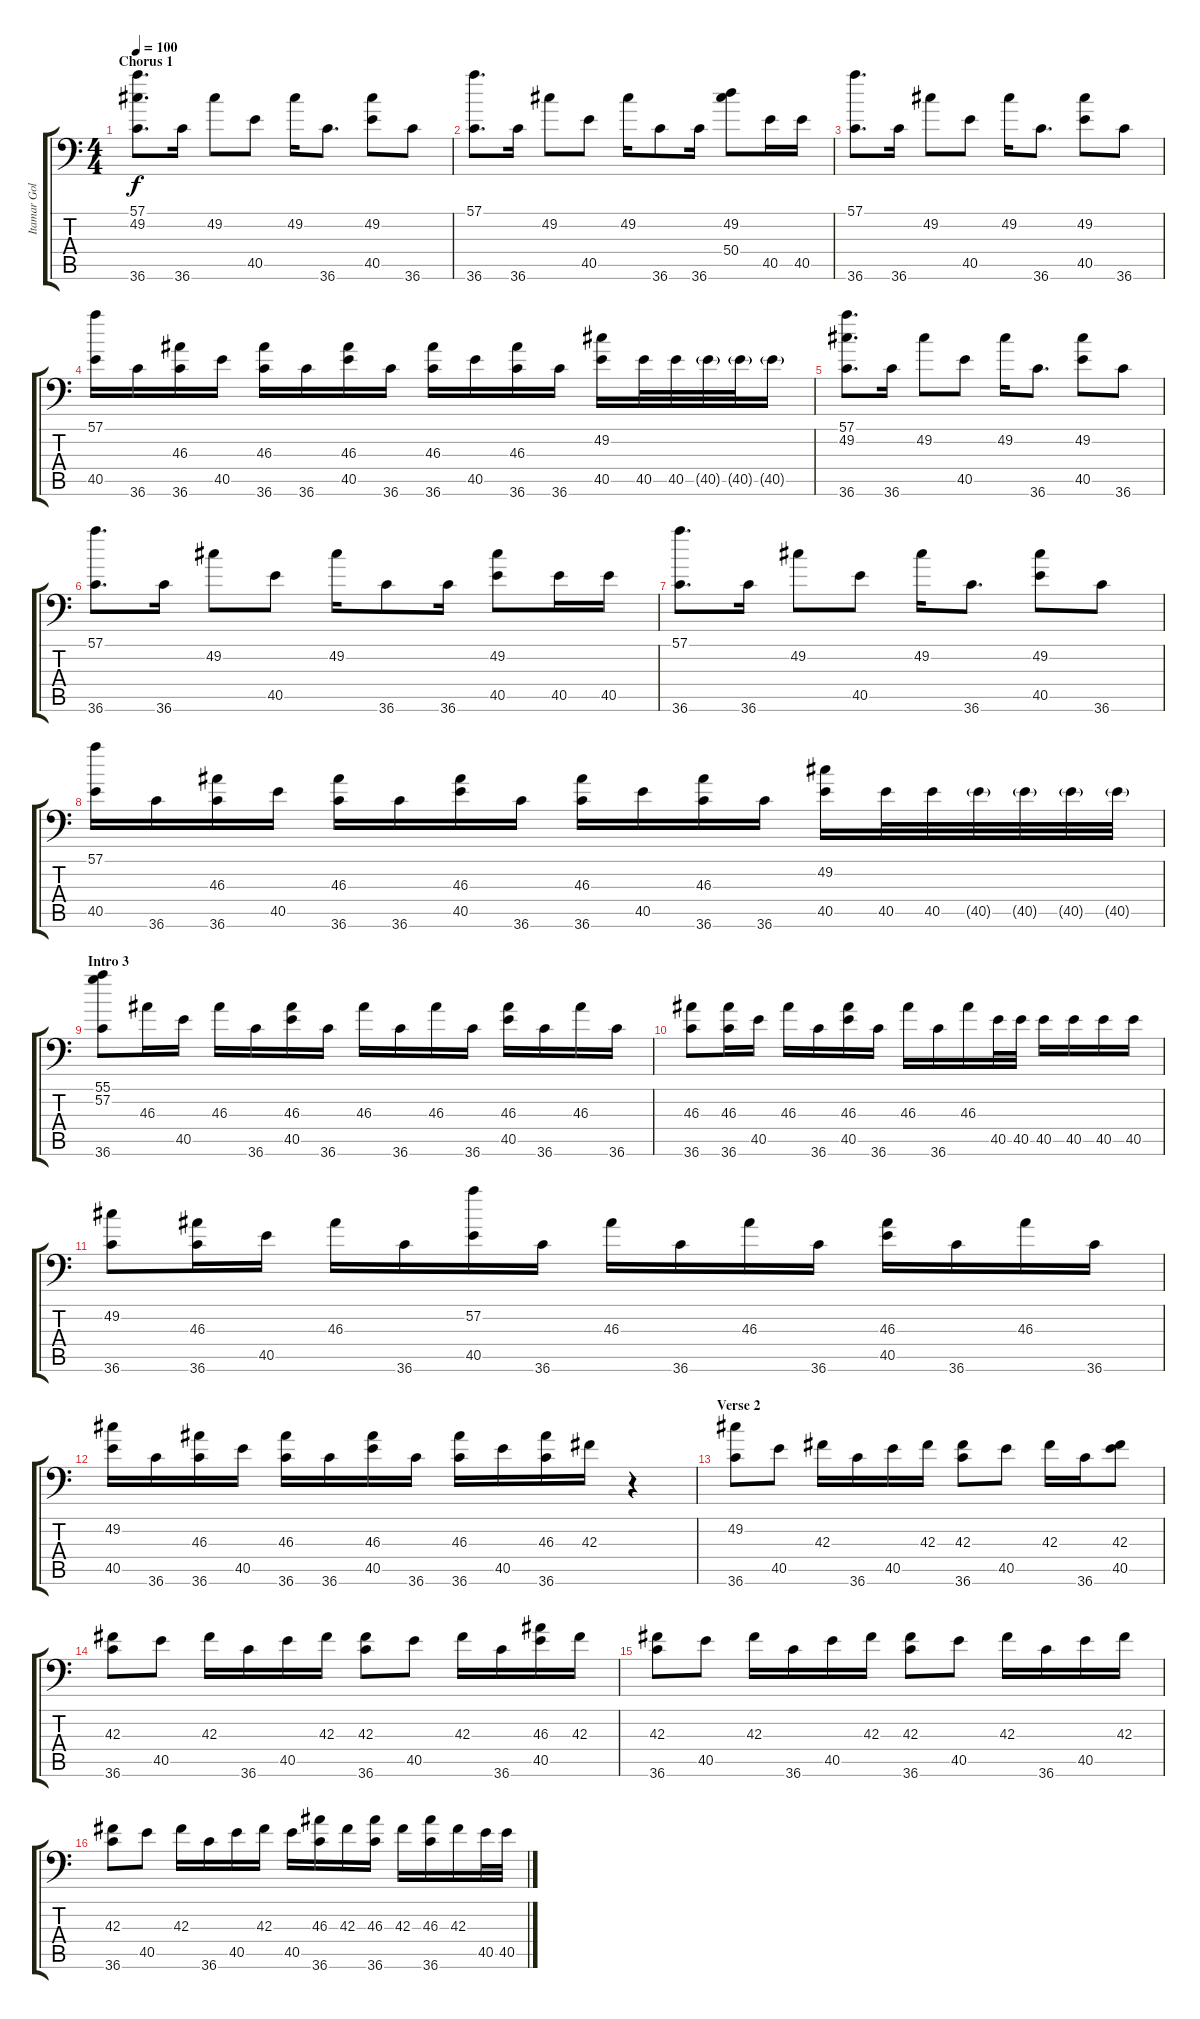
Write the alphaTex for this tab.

\track ("Itamar Goldwasser" "Itamar Gol") {instrument acousticgrandpiano}
\staff {score tabs}
\tuning (C-1 C-1 C-1 C-1 C-1 C-1) {hide}
\ts (4 4)
\section ("" "Chorus 1")
\tempo 100
\clef f4
\ks c
(57.1 49.2 36.6).8{d dy f} 36.6.16 49.2.8 40.5.8 49.2.16 36.6.8{d} (49.2 40.5).8 36.6.8 |
(57.1 36.6).8{d} 36.6.16 49.2.8 40.5.8 49.2.16 36.6.8 36.6.16 (49.2 50.4).8 40.5.16 40.5.16 |
(57.1 36.6).8{d} 36.6.16 49.2.8 40.5.8 49.2.16 36.6.8{d} (49.2 40.5).8 36.6.8 |
(57.1 40.5).16 36.6.16 (46.3 36.6).16 40.5.16 (46.3 36.6).16 36.6.16 (46.3 40.5).16 36.6.16 (46.3 36.6).16 40.5.16 (46.3 36.6).16 36.6.16 (49.2 40.5).16 40.5.32 40.5.32 40.5{g}.32 40.5{g}.32 40.5{g}.16 |
(57.1 49.2 36.6).8{d} 36.6.16 49.2.8 40.5.8 49.2.16 36.6.8{d} (49.2 40.5).8 36.6.8 |
(57.1 36.6).8{d} 36.6.16 49.2.8 40.5.8 49.2.16 36.6.8 36.6.16 (49.2 40.5).8 40.5.16 40.5.16 |
(57.1 36.6).8{d} 36.6.16 49.2.8 40.5.8 49.2.16 36.6.8{d} (49.2 40.5).8 36.6.8 |
(57.1 40.5).16 36.6.16 (46.3 36.6).16 40.5.16 (46.3 36.6).16 36.6.16 (46.3 40.5).16 36.6.16 (46.3 36.6).16 40.5.16 (46.3 36.6).16 36.6.16 (49.2 40.5).16 40.5.32 40.5.32 40.5{g}.32 40.5{g}.32 40.5{g}.32 40.5{g}.32 |
\section ("" "Intro 3")
(55.1 57.2 36.6).8 46.3.16 40.5.16 46.3.16 36.6.16 (46.3 40.5).16 36.6.16 46.3.16 36.6.16 46.3.16 36.6.16 (46.3 40.5).16 36.6.16 46.3.16 36.6.16 |
(46.3 36.6).8 (46.3 36.6).16 40.5.16 46.3.16 36.6.16 (46.3 40.5).16 36.6.16 46.3.16 36.6.16 46.3.16 40.5.32 40.5.32 40.5.16 40.5.16 40.5.16 40.5.16 |
(49.2 36.6).8 (46.3 36.6).16 40.5.16 46.3.16 36.6.16 (57.2 40.5).16 36.6.16 46.3.16 36.6.16 46.3.16 36.6.16 (46.3 40.5).16 36.6.16 46.3.16 36.6.16 |
(49.2 40.5).16 36.6.16 (46.3 36.6).16 40.5.16 (46.3 36.6).16 36.6.16 (46.3 40.5).16 36.6.16 (46.3 36.6).16 40.5.16 (46.3 36.6).16 42.3.16 r.4 |
\section ("" "Verse 2")
(49.2 36.6).8 40.5.8 42.3.16 36.6.16 40.5.16 42.3.16 (42.3 36.6).8 40.5.8 42.3.16 36.6.16 (42.3 40.5).8 |
(42.3 36.6).8 40.5.8 42.3.16 36.6.16 40.5.16 42.3.16 (42.3 36.6).8 40.5.8 42.3.16 36.6.16 (46.3 40.5).16 42.3.16 |
(42.3 36.6).8 40.5.8 42.3.16 36.6.16 40.5.16 42.3.16 (42.3 36.6).8 40.5.8 42.3.16 36.6.16 40.5.16 42.3.16 |
(42.3 36.6).8 40.5.8 42.3.16 36.6.16 40.5.16 42.3.16 40.5.16 (46.3 36.6).16 42.3.16 (46.3 36.6).16 42.3.16 (46.3 36.6).16 42.3.16 40.5.32 40.5.32
